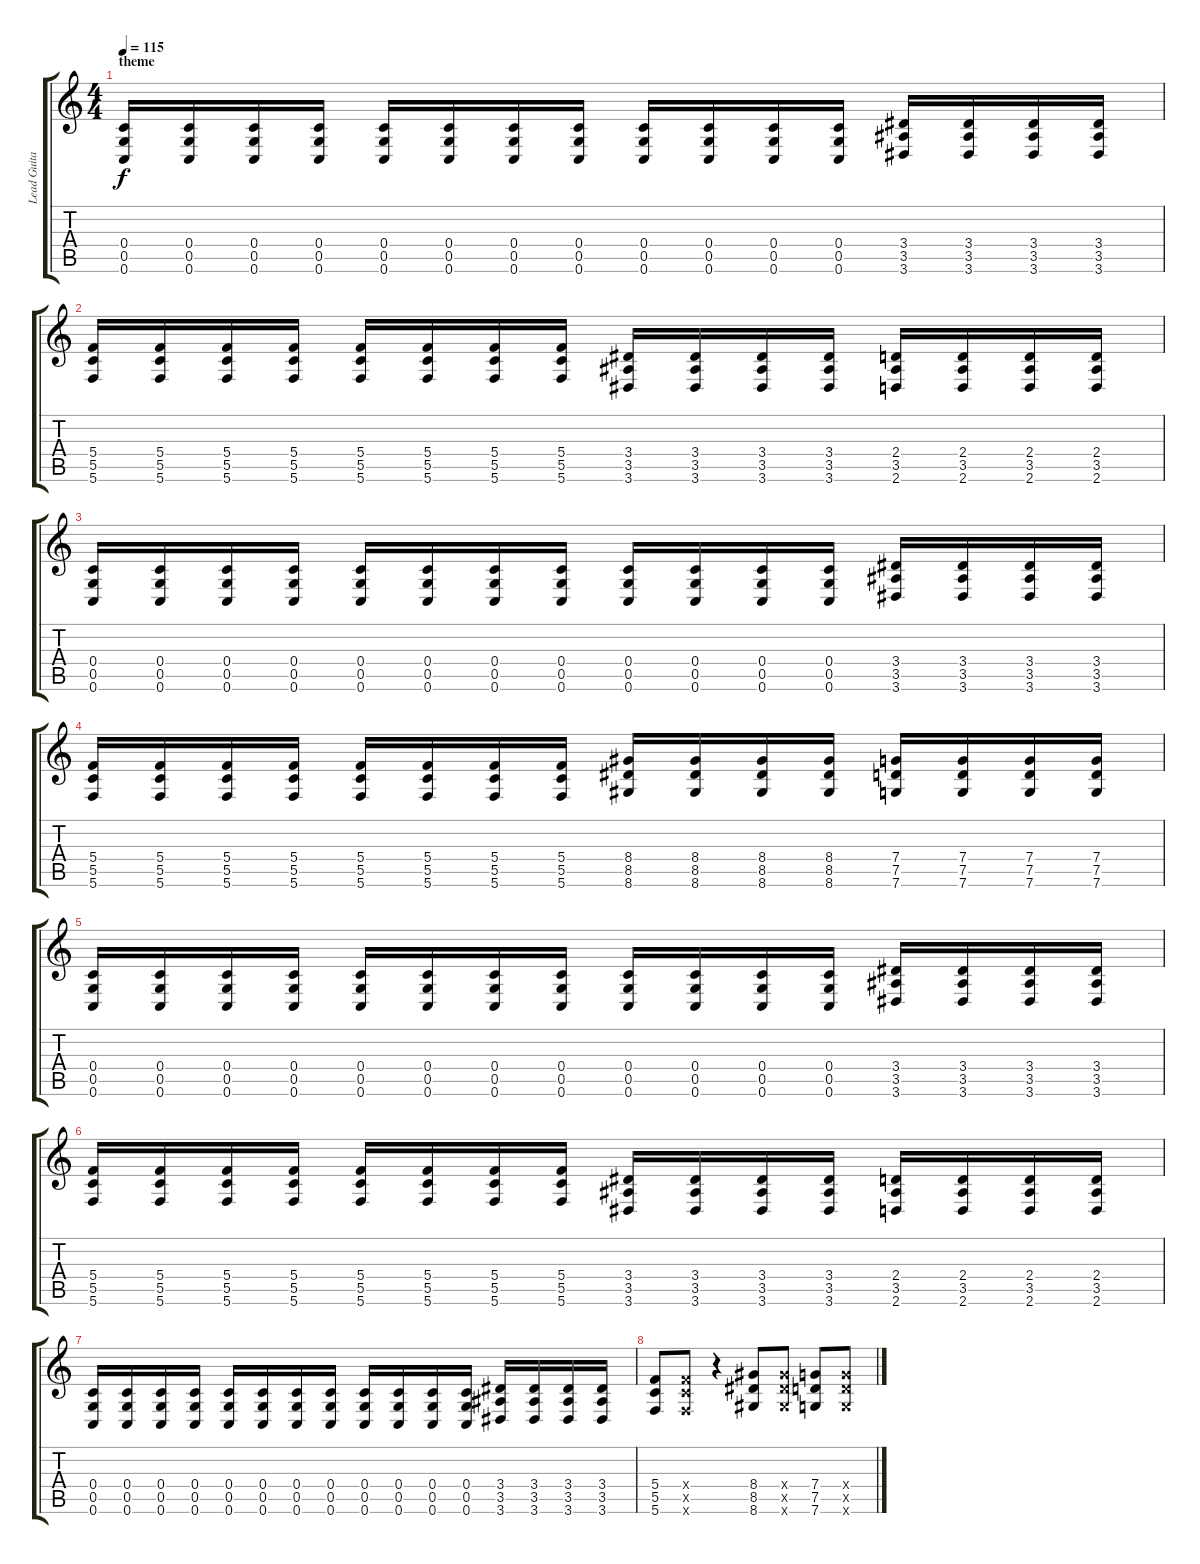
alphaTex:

\track ("Lead Guitar" "Lead Guita") {instrument distortionguitar}
\staff {score tabs}
\tuning (D4 A3 F3 C3 G2 C2) {hide}
\ts (4 4)
\section ("" "theme")
\tempo 115
\clef g2
\ks c
(0.4 0.5 0.6).16{dy f} (0.4 0.5 0.6).16 (0.4 0.5 0.6).16 (0.4 0.5 0.6).16 (0.4 0.5 0.6).16 (0.4 0.5 0.6).16 (0.4 0.5 0.6).16 (0.4 0.5 0.6).16 (0.4 0.5 0.6).16 (0.4 0.5 0.6).16 (0.4 0.5 0.6).16 (0.4 0.5 0.6).16 (3.4 3.5 3.6).16 (3.4 3.5 3.6).16 (3.4 3.5 3.6).16 (3.4 3.5 3.6).16 |
(5.4 5.5 5.6).16 (5.4 5.5 5.6).16 (5.4 5.5 5.6).16 (5.4 5.5 5.6).16 (5.4 5.5 5.6).16 (5.4 5.5 5.6).16 (5.4 5.5 5.6).16 (5.4 5.5 5.6).16 (3.4 3.5 3.6).16 (3.4 3.5 3.6).16 (3.4 3.5 3.6).16 (3.4 3.5 3.6).16 (2.4 3.5 2.6).16 (2.4 3.5 2.6).16 (2.4 3.5 2.6).16 (2.4 3.5 2.6).16 |
(0.4 0.5 0.6).16 (0.4 0.5 0.6).16 (0.4 0.5 0.6).16 (0.4 0.5 0.6).16 (0.4 0.5 0.6).16 (0.4 0.5 0.6).16 (0.4 0.5 0.6).16 (0.4 0.5 0.6).16 (0.4 0.5 0.6).16 (0.4 0.5 0.6).16 (0.4 0.5 0.6).16 (0.4 0.5 0.6).16 (3.4 3.5 3.6).16 (3.4 3.5 3.6).16 (3.4 3.5 3.6).16 (3.4 3.5 3.6).16 |
(5.4 5.5 5.6).16 (5.4 5.5 5.6).16 (5.4 5.5 5.6).16 (5.4 5.5 5.6).16 (5.4 5.5 5.6).16 (5.4 5.5 5.6).16 (5.4 5.5 5.6).16 (5.4 5.5 5.6).16 (8.4 8.5 8.6).16 (8.4 8.5 8.6).16 (8.4 8.5 8.6).16 (8.4 8.5 8.6).16 (7.4 7.5 7.6).16 (7.4 7.5 7.6).16 (7.4 7.5 7.6).16 (7.4 7.5 7.6).16 |
(0.4 0.5 0.6).16 (0.4 0.5 0.6).16 (0.4 0.5 0.6).16 (0.4 0.5 0.6).16 (0.4 0.5 0.6).16 (0.4 0.5 0.6).16 (0.4 0.5 0.6).16 (0.4 0.5 0.6).16 (0.4 0.5 0.6).16 (0.4 0.5 0.6).16 (0.4 0.5 0.6).16 (0.4 0.5 0.6).16 (3.4 3.5 3.6).16 (3.4 3.5 3.6).16 (3.4 3.5 3.6).16 (3.4 3.5 3.6).16 |
(5.4 5.5 5.6).16 (5.4 5.5 5.6).16 (5.4 5.5 5.6).16 (5.4 5.5 5.6).16 (5.4 5.5 5.6).16 (5.4 5.5 5.6).16 (5.4 5.5 5.6).16 (5.4 5.5 5.6).16 (3.4 3.5 3.6).16 (3.4 3.5 3.6).16 (3.4 3.5 3.6).16 (3.4 3.5 3.6).16 (2.4 3.5 2.6).16 (2.4 3.5 2.6).16 (2.4 3.5 2.6).16 (2.4 3.5 2.6).16 |
(0.4 0.5 0.6).16 (0.4 0.5 0.6).16 (0.4 0.5 0.6).16 (0.4 0.5 0.6).16 (0.4 0.5 0.6).16 (0.4 0.5 0.6).16 (0.4 0.5 0.6).16 (0.4 0.5 0.6).16 (0.4 0.5 0.6).16 (0.4 0.5 0.6).16 (0.4 0.5 0.6).16 (0.4 0.5 0.6).16 (3.4 3.5 3.6).16 (3.4 3.5 3.6).16 (3.4 3.5 3.6).16 (3.4 3.5 3.6).16 |
(5.4 5.5 5.6).8 (5.4{x} 5.5{x} 5.6{x}).8 r.4 (8.4 8.5 8.6).8 (8.4{x} 8.5{x} 8.6{x}).8 (7.4 7.5 7.6).8 (7.4{x} 7.5{x} 7.6{x}).8
